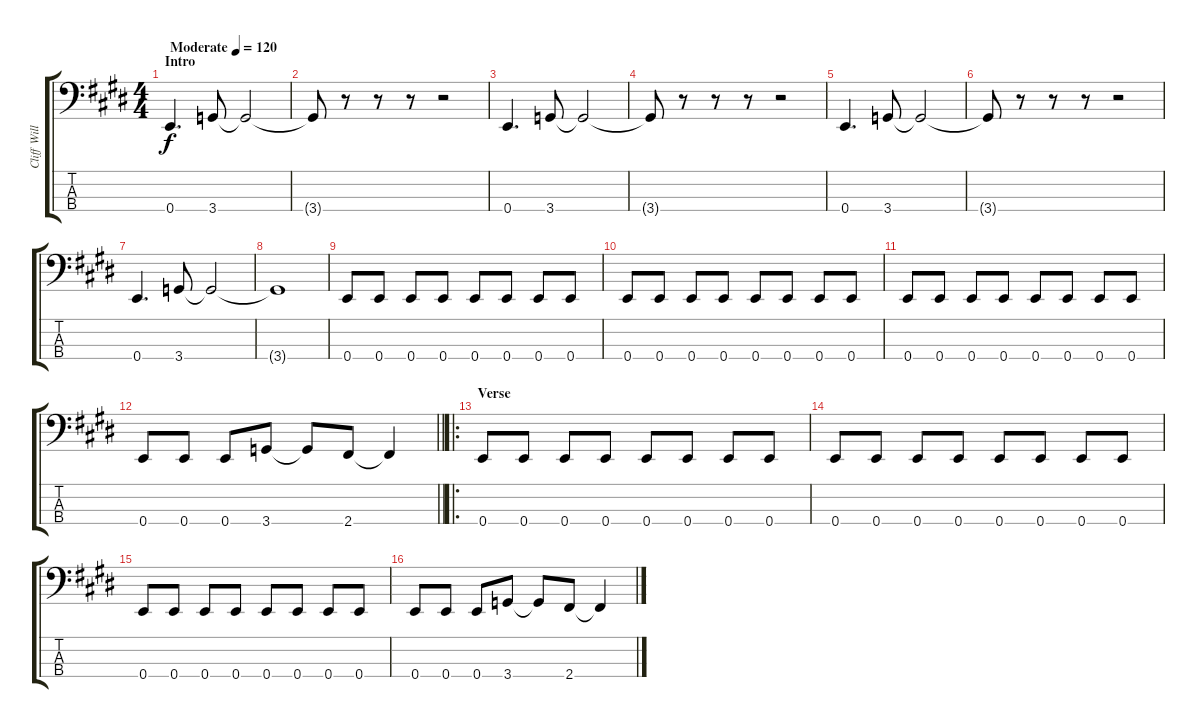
\track ("Cliff Williams (Bass)" "Cliff Will") {instrument electricbasspick}
\staff {score tabs}
\tuning (G2 D2 A1 E1) {hide}
\ts (4 4)
\section ("" "Intro")
\tempo (120 "Moderate")
\clef f4
\ks e
0.4.4{d dy f instrument electricbasspick} 3.4.8 3.4{t}.2 |
3.4{t}.8 r.8 r.8 r.8 r.2 |
0.4.4{d} 3.4.8 3.4{t}.2 |
3.4{t}.8 r.8 r.8 r.8 r.2 |
0.4.4{d} 3.4.8 3.4{t}.2 |
3.4{t}.8 r.8 r.8 r.8 r.2 |
0.4.4{d} 3.4.8 3.4{t}.2 |
3.4{t}.1 |
0.4.8 0.4.8 0.4.8 0.4.8 0.4.8 0.4.8 0.4.8 0.4.8 |
0.4.8 0.4.8 0.4.8 0.4.8 0.4.8 0.4.8 0.4.8 0.4.8 |
0.4.8 0.4.8 0.4.8 0.4.8 0.4.8 0.4.8 0.4.8 0.4.8 |
\barLineRight lightlight
0.4.8 0.4.8 0.4.8 3.4.8 3.4{t}.8 2.4.8 2.4{t}.4 |
\ro
\section ("" "Verse")
0.4.8 0.4.8 0.4.8 0.4.8 0.4.8 0.4.8 0.4.8 0.4.8 |
0.4.8 0.4.8 0.4.8 0.4.8 0.4.8 0.4.8 0.4.8 0.4.8 |
0.4.8 0.4.8 0.4.8 0.4.8 0.4.8 0.4.8 0.4.8 0.4.8 |
0.4.8 0.4.8 0.4.8 3.4.8 3.4{t}.8 2.4.8 2.4{t}.4
